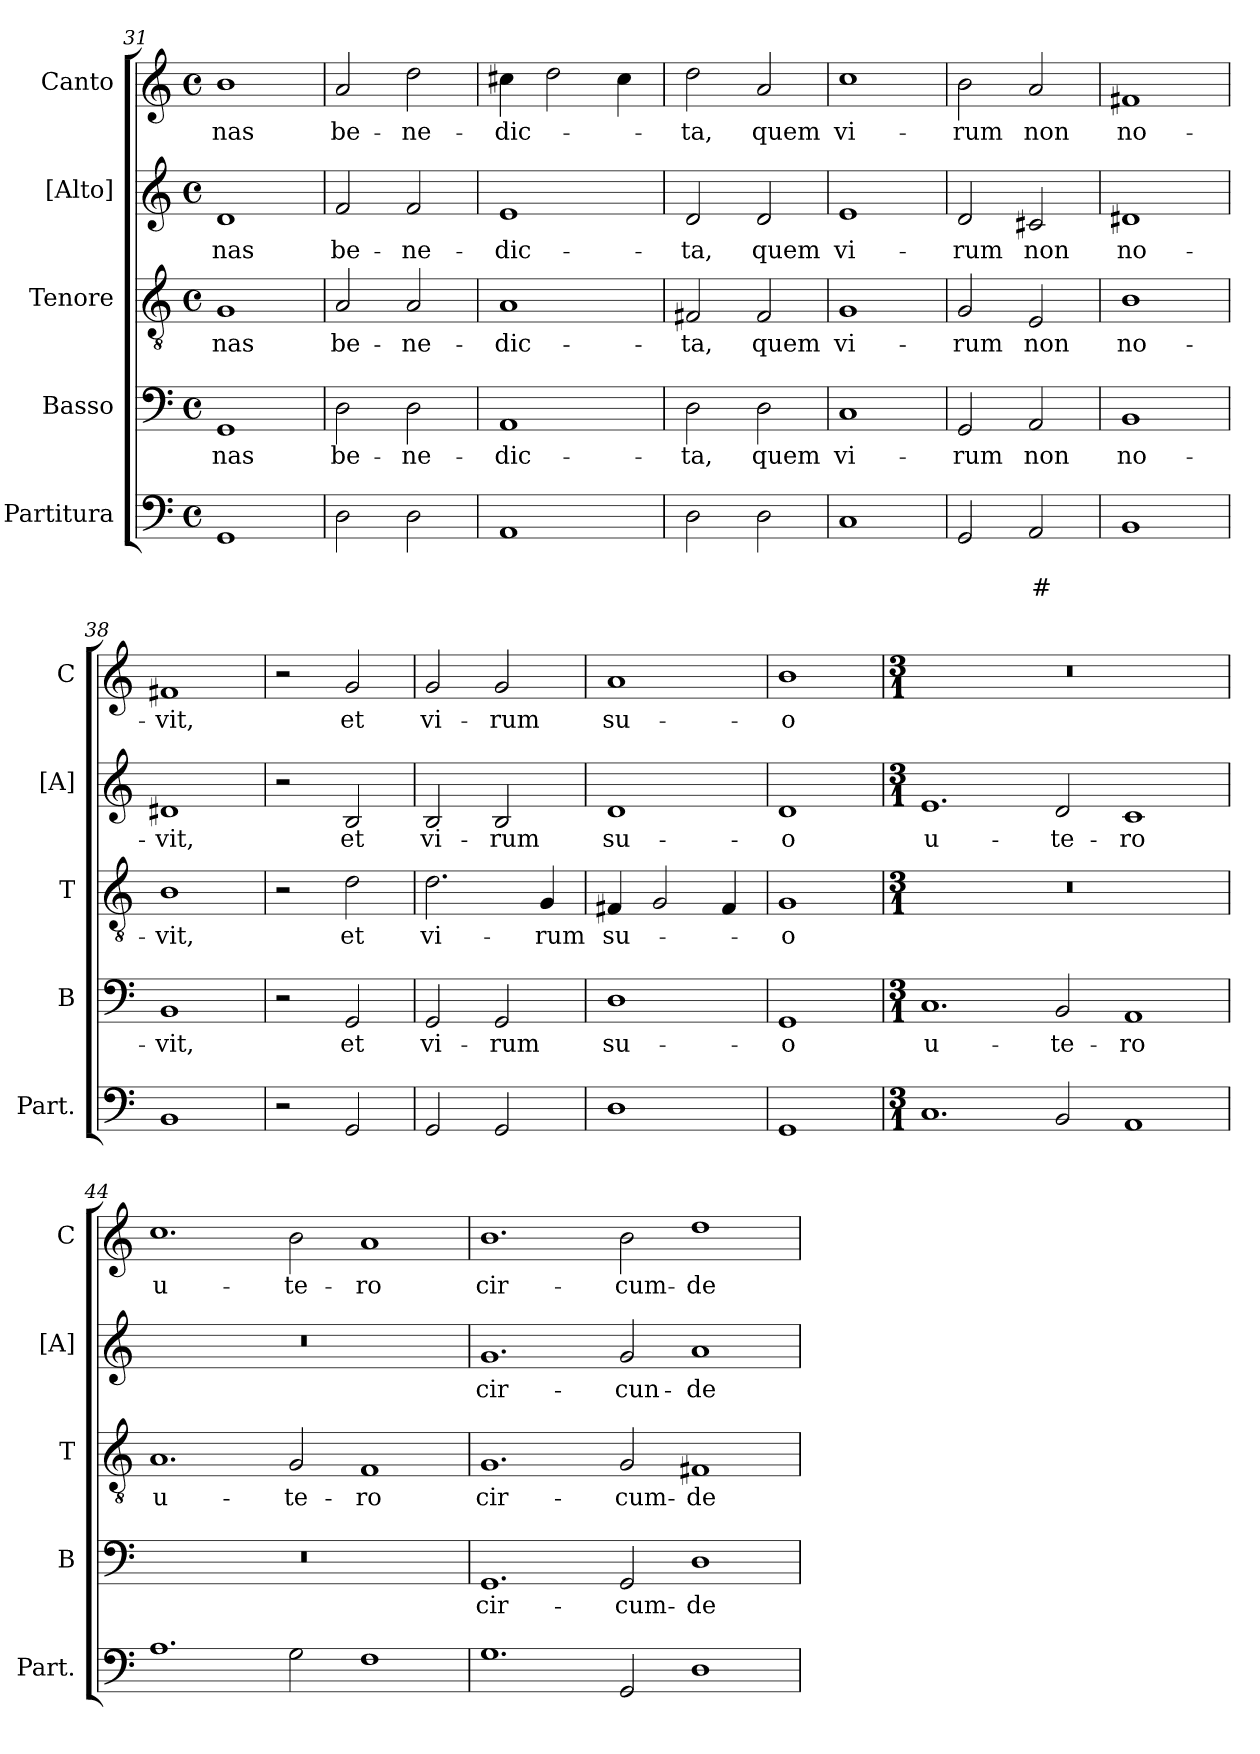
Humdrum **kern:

**kern	**text	**text	**kern	**text	**kern	**text	**kern	**text	**kern	**text
*part5	*part5	*part5	*part4	*part4	*part3	*part3	*part2	*part2	*part1	*part1
*staff5	*staff5	*staff5	*staff4	*staff4	*staff3	*staff3	*staff2	*staff2	*staff1	*staff1
*I"Partitura	*	*	*I"Basso	*	*I"Tenore	*	*I"[Alto]	*	*I"Canto	*
*I'Part.	*	*	*I'B	*	*I'T	*	*I'[A]	*	*I'C	*
*clefF4	*	*	*clefF4	*	*clefGv2	*	*clefG2	*	*clefG2	*
*k[]	*	*	*k[]	*	*k[]	*	*k[]	*	*k[]	*
*M4/4	*	*	*M4/4	*	*M4/4	*	*M4/4	*	*M4/4	*
*met(c)	*	*	*met(c)	*	*met(c)	*	*met(c)	*	*met(c)	*
=31	=31	=31	=31	=31	=31	=31	=31	=31	=31	=31
1GG	.	.	1GG	-nas	1G	-nas	1d	-nas	1b	-nas
=32	=32	=32	=32	=32	=32	=32	=32	=32	=32	=32
2D\	.	.	2D\	be-	2A/	be-	2f/	be-	2a/	be-
2D\	.	.	2D\	-ne-	2A/	-ne-	2f/	-ne-	2dd\	-ne-
=33	=33	=33	=33	=33	=33	=33	=33	=33	=33	=33
1AA	.	.	1AA	-dic-	1A	-dic-	1e	-dic-	4cc#X\	-dic-
.	.	.	.	.	.	.	.	.	2dd\	.
.	.	.	.	.	.	.	.	.	4cc#\	.
=34	=34	=34	=34	=34	=34	=34	=34	=34	=34	=34
2D\	.	.	2D\	-ta,	2F#X/	-ta,	2d/	-ta,	2dd\	-ta,
2D\	.	.	2D\	quem	2F#/	quem	2d/	quem	2a/	quem
=35	=35	=35	=35	=35	=35	=35	=35	=35	=35	=35
1C	.	.	1C	vi-	1G	vi-	1e	vi-	1cc	vi-
=36	=36	=36	=36	=36	=36	=36	=36	=36	=36	=36
2GG/	.	.	2GG/	-rum	2G/	-rum	2d/	-rum	2b\	-rum
2AA/	.	#	2AA/	non	2E/	non	2c#X/	non	2a/	non
=37	=37	=37	=37	=37	=37	=37	=37	=37	=37	=37
1BB	.	.	1BB	no-	1B	no-	1d#X	no-	1f#X	no-
=38	=38	=38	=38	=38	=38	=38	=38	=38	=38	=38
1BB	.	.	1BB	-vit,	1B	-vit,	1d#X	-vit,	1f#X	-vit,
=39	=39	=39	=39	=39	=39	=39	=39	=39	=39	=39
2r	.	.	2r	.	2r	.	2r	.	2r	.
2GG/	.	.	2GG/	et	2d\	et	2B/	et	2g/	et
=40	=40	=40	=40	=40	=40	=40	=40	=40	=40	=40
2GG/	.	.	2GG/	vi-	2.d\	vi-	2B/	vi-	2g/	vi-
2GG/	.	.	2GG/	-rum	.	.	2B/	-rum	2g/	-rum
.	.	.	.	.	4G/	-rum	.	.	.	.
=41	=41	=41	=41	=41	=41	=41	=41	=41	=41	=41
1D	.	.	1D	su-	4F#X/	su-	1d	su-	1a	su-
.	.	.	.	.	2G/	.	.	.	.	.
.	.	.	.	.	4F#/	.	.	.	.	.
=42	=42	=42	=42	=42	=42	=42	=42	=42	=42	=42
1GG	.	.	1GG	-o	1G	-o	1d	-o	1b	-o
=43	=43	=43	=43	=43	=43	=43	=43	=43	=43	=43
*M3/1	*	*	*M3/1	*	*M3/1	*	*M3/1	*	*M3/1	*
*	*	*	*	*	*	*	*	*	*MM480	*
1.C	.	.	1.C	u-	0.r	.	1.e	u-	0.r	.
2BB/	.	.	2BB/	-te-	.	.	2d/	-te-	.	.
1AA	.	.	1AA	-ro	.	.	1c	-ro	.	.
=44	=44	=44	=44	=44	=44	=44	=44	=44	=44	=44
1.A	.	.	0.r	.	1.A	u-	0.r	.	1.cc	u-
2G\	.	.	.	.	2G/	-te-	.	.	2b\	-te-
1F	.	.	.	.	1F	-ro	.	.	1a	-ro
=45	=45	=45	=45	=45	=45	=45	=45	=45	=45	=45
1.G	.	.	1.GG	cir-	1.G	cir-	1.g	cir-	1.b	cir-
2GG/	.	.	2GG/	-cum-	2G/	-cum-	2g/	-cun-	2b\	-cum-
1D	.	.	1D	-de-	1F#X	-de-	1a	-de-	1dd	-de-
=	=	=	=	=	=	=	=	=	=	=
*-	*-	*-	*-	*-	*-	*-	*-	*-	*-	*-
